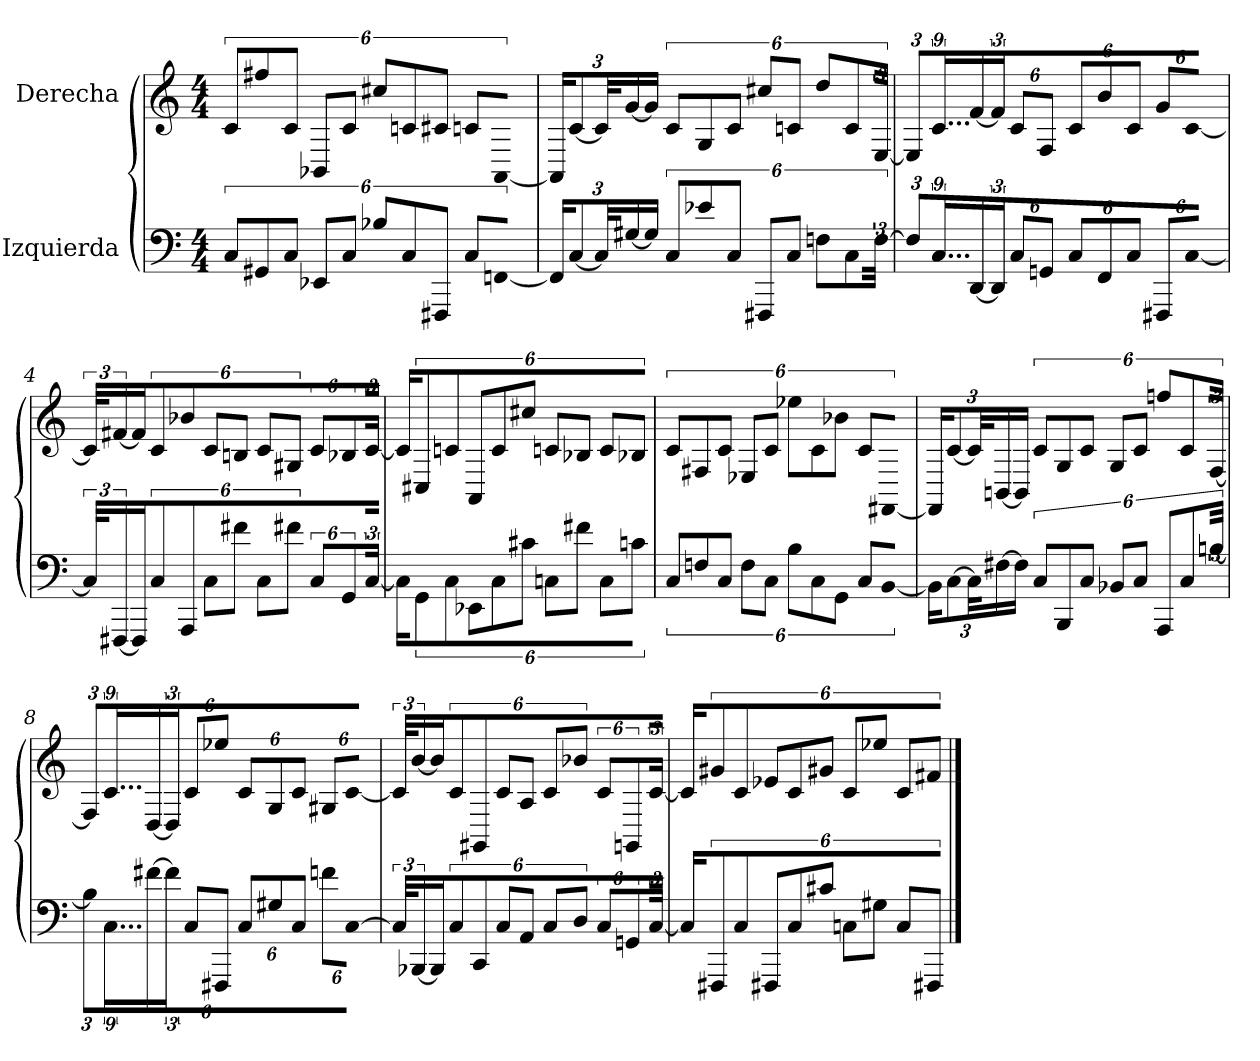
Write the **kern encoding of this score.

**kern	**kern
*part2	*part1
*staff2	*staff1
*I"Izquierda	*I"Derecha
*clefF4	*clefG2
*M4/4	*M4/4
*MM90	*MM90
=1	=1
48%5C/L	48%5c/L
48%5GG#X/	48%5ff#X/
48%5C/J	48%5c/J
48%5EE-X/L	48%5BB-X/L
48%5C/J	48%5c/J
48%5B-X/L	48%5cc#X/L
48%5C/	48%5cn/
48%5FFF#X/J	48%5c#X/J
48%5C/L	48%5cn/L
[16FFn/Jk	[16AA/Jk
=2	=2
24FF/KL]	24AA/KL]
[12C/	[12c/
48C/KK]	48c/KK]
[24G#X/J	[24g/J
16G#/J]	16g/J]
48%5C/L	48%5c/L
48%5e-X/	48%5G/
48%5C/J	48%5c/J
48%5FFF#X/L	48%5cc#X/L
48%5C/J	48%5cn/J
48%5Fn\L	48%5dd/L
48%5C\	48%5c/
[48F\Jkk	[48E/Jkk
=3	=3
12F/L]	12E/L]
18...C/	18...c/
[16DD/J	[16f/J
24DD/J]	24f/J]
48%5C/L	48%5c/L
48%5GGn/J	48%5F/J
48%5C/L	48%5c/L
48%5FF/	48%5b/
48%5C/J	48%5c/J
48%5FFF#X/L	48%5g/L
[12C/J	[12c/J
=4	=4
48C/KLL]	48c/KLL]
[24FFF#X/	[24f#X/
16FFF#/J]	16f#/J]
48%5C/	48%5c/
48%5AAA/J	48%5b-X/J
48%5C\L	48%5c/L
48%5f#X\J	48%5Bn/J
48%5C\L	48%5c/L
48%5f#X\J	48%5G#X/J
48%5C/L	48%5c/L
48%5GG/	48%5B-X/
[24C/Jk	[24c/Jk
=5	=5
16C/KL]	16c/KL]
48%5GG/	48%5C#X/
48%5C/J	48%5cn/J
48%5EE-X\L	48%5AA/L
48%5C\	48%5c/
48%5c#X\J	48%5cc#X/J
48%5Cn\L	48%5cn/L
48%5f#X\J	48%5B-X/J
48%5C\L	48%5c/L
48%5cn\J	48%5B-X/J
=6	=6
48%5C/L	48%5c/L
48%5Fn/	48%5F#X/
48%5C/J	48%5c/J
48%5F\L	48%5E-X/L
48%5C\J	48%5c/J
48%5B\L	48%5ee-X\L
48%5C\	48%5c\
48%5GG\J	48%5b-X\J
48%5C/L	48%5c/L
[16BB/Jk	[16FF#X/Jk
=7	=7
24BB\KL]	24FF#/KL]
[12C\	[12c/
48C\KK]	48c/KK]
[24F#X\J	[24BBn/J
16F#\J]	16BB/J]
48%5C/L	48%5c/L
48%5BBB/	48%5G/
48%5C/J	48%5c/J
48%5BB-X/L	48%5G/L
48%5C/J	48%5c/J
48%5AAA/L	48%5ffn/L
48%5C/	48%5c/
[48Bn/Jkk	[48F/Jkk
=8	=8
12B\L]	12F/L]
18...C\	18...c/
[16f#X\J	[16D/J
24f#\J]	24D/J]
48%5C/L	48%5c/L
48%5FFF#X/J	48%5ee-X/J
48%5C/L	48%5c/L
48%5G#X/	48%5G/
48%5C/J	48%5c/J
48%5fn\L	48%5G#X/L
[12C\J	[12c/J
=9	=9
48C/KLL]	48c/KLL]
[24BBB-X/	[24b/
16BBB-/J]	16b/J]
48%5C/	48%5c/
48%5CC/J	48%5GG#X/J
48%5C/L	48%5c/L
48%5AA/J	48%5A/J
48%5C/L	48%5c/L
48%5D/J	48%5b-X/J
48%5C/L	48%5c/L
48%5GGn/	48%5GGn/
[24C/Jk	[24c/Jk
=10	=10
16C/KL]	16c/KL]
48%5FFF#X/	48%5g#X/
48%5C/J	48%5c/J
48%5FFF#X/L	48%5e-X/L
48%5C/	48%5c/
48%5c#X/J	48%5g#X/J
48%5Cn\L	48%5c/L
48%5G#X\J	48%5ee-X/J
48%5C/L	48%5c/L
48%5FFF#X/J	48%5f#X/J
==	==
*-	*-
